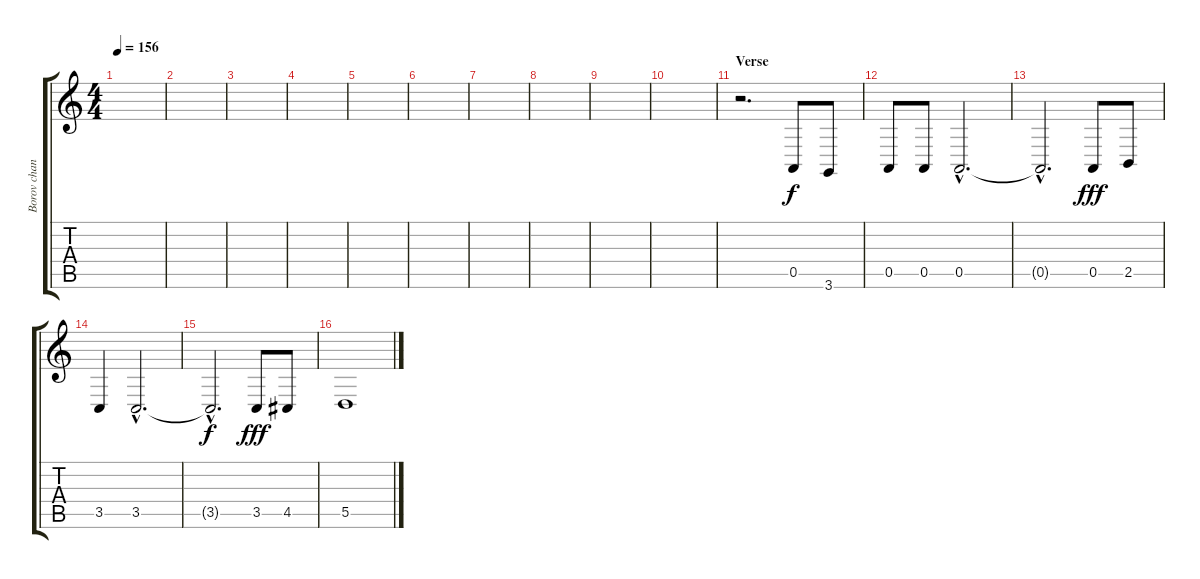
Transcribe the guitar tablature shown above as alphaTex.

\track ("Borov chant " "Borov chan") {instrument baritonesax}
\staff {score tabs}
\tuning (E4 B3 G3 D3 A2 E2) {hide}
\ts (4 4)
\tempo 156
\clef g2
\ks c
|
|
|
|
|
|
|
|
|
|
\section ("" "Verse")
r.2{d} 0.5.8 3.6.8 |
0.5.8 0.5.8 0.5{hac}.2{d} |
0.5{hac t}.2{d dy f} 0.5.8{dy fff} 2.5.8 |
3.5.4 3.5{hac}.2{d} |
3.5{hac t}.2{d dy f} 3.5.8{dy fff} 4.5.8 |
5.5.1
